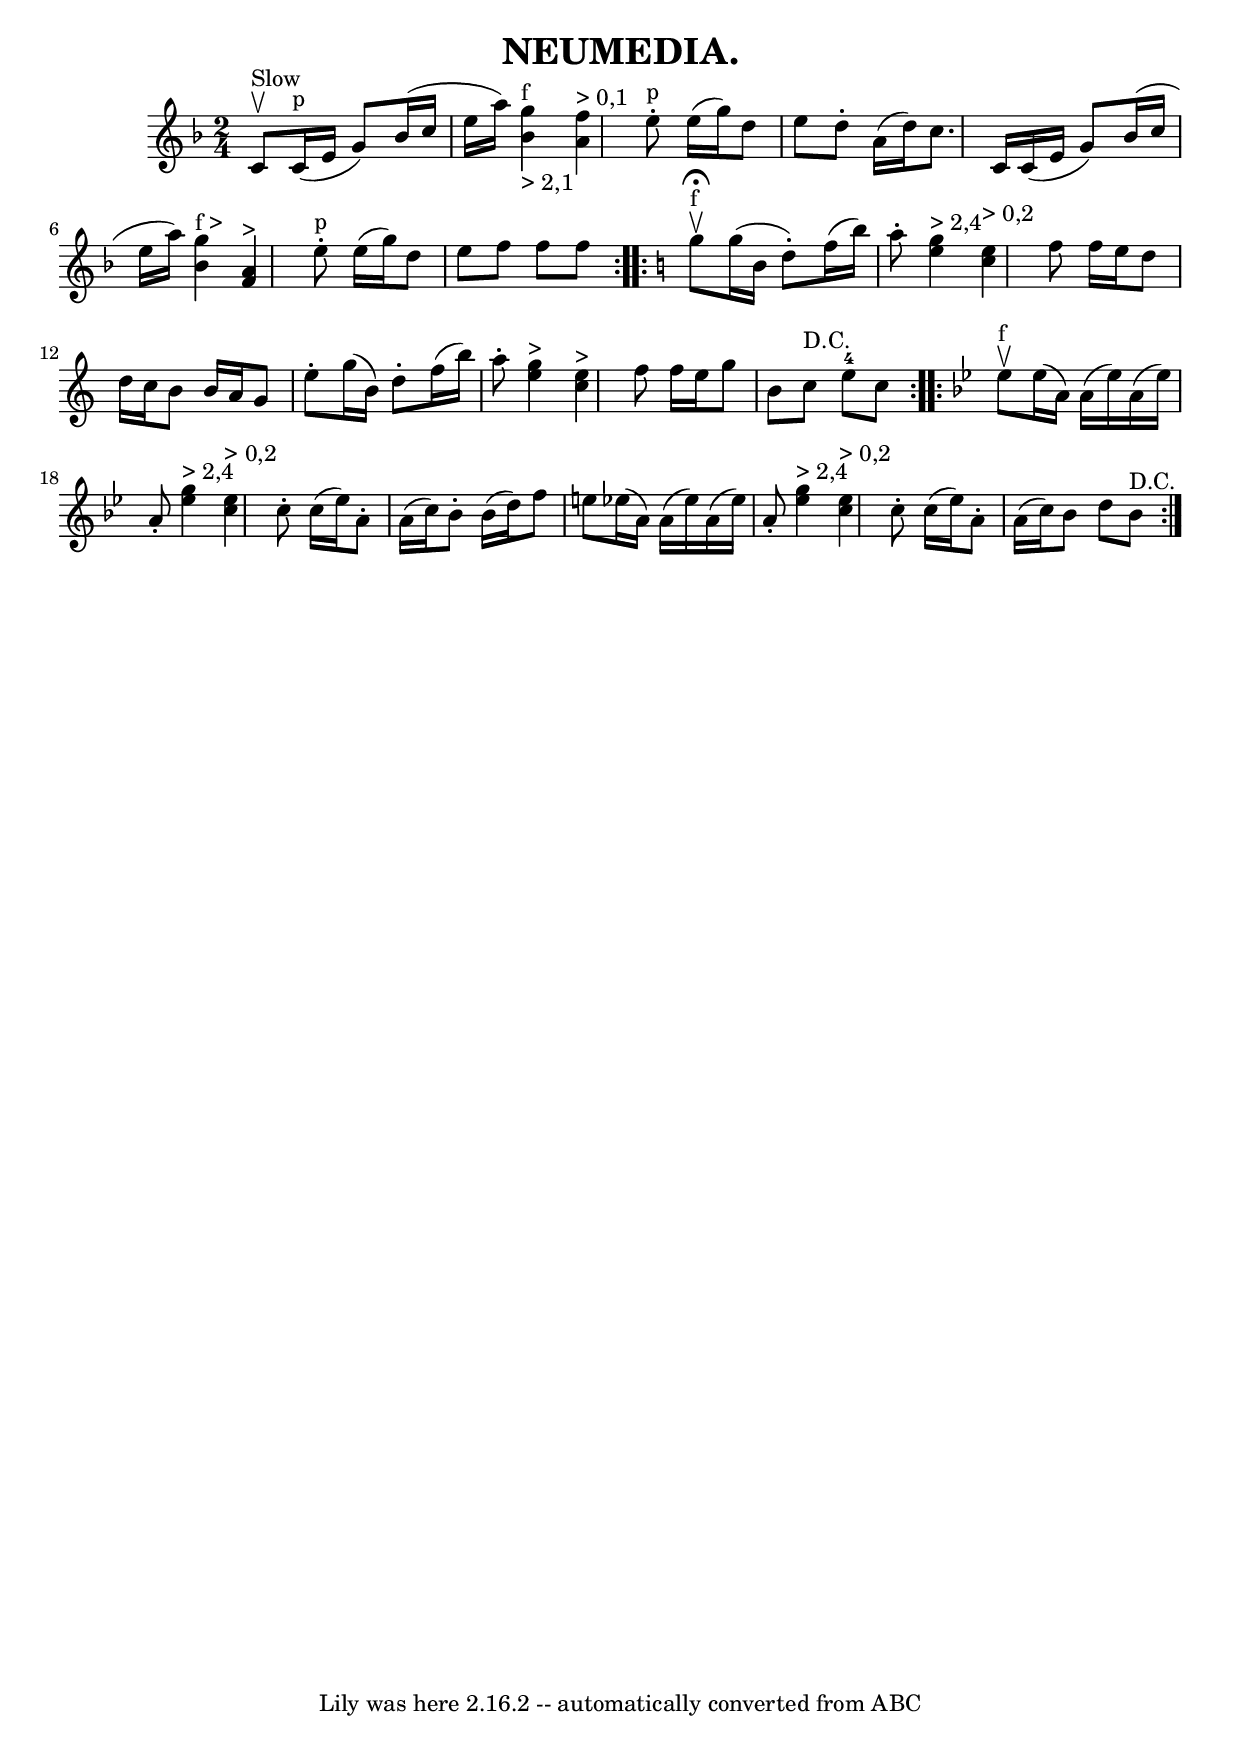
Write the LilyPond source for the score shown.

\version "2.16.2"
\include "Mammoth.ily"
\header {
  crossRefNumber = "21"
  footnotes = ""
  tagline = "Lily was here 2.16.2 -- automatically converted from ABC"
  title = "NEUMEDIA."

}
voicedefault =  {



  \repeat volta 2 {

    \time 2/4 
    \key f \major
    c'8^"Slow"^\upbow |
    c'16^"p"(e'16   
    g'8) bes'16 (c''16 e''16 a''16)   |
    << g''4 
       _"> 2,1"^"f" bes'4   >>   << f''4^"> 0,1" a'4   >> |
    e''8^"p"-. e''16 (g''16) d''8 e''8  |
    d''8 -. a'16 (
    d''16) c''8. c'16  |
    c'16 (e'16 g'8) bes'16 (
    c''16 e''16 a''16) |
    << g''4^"f >" bes'4   >>   << f'4 
				 ^">" a'4   >> |
    e''8^"p"-. e''16 (g''16) d''8 e''8  
    |
    f''8 f''8 f''8    
  }   
  \key c \major
  
  \repeat volta 2 {
    
    g''8^"f"^\fermata^\upbow |
    g''16 (b'16 d''8 -.) f''16 (
    b''16) a''8 -. |
    << g''4^"> 2,4" e''4   >>   << e''4 
				  ^"> 0,2" c''4   >> |
    f''8 f''16 e''16 d''8 d''16    
    c''16  |
    b'8 b'16 a'16 g'8 e''8 -. |
    g''16 (
    b'16) d''8 -. f''16 (b''16) a''8 -. |
    << g''4^">"   
       e''4   >>   << e''4^">" c''4   >> |
    f''8 f''16 e''16    
    g''8 b'8  |
    c''8^"D.C." e''8-4 c''8    
  }   
  \key bes \major  
  
  \repeat volta 2 {
    ees''8^"f"^\upbow |
    ees''16 (a'16)   
    a'16 (ees''16) a'16 (ees''16) a'8 -. |
    << ees''4^"> 2,4" g''4   >>   << ees''4^"> 0,2" c''4   >> |
    c''8 -.   
    c''16 (ees''16) a'8 -. a'16 (c''16) |
    bes'8 -.   
    bes'16 (d''16) f''8 e''8  |
    ees''!16 (a'16) a'16 
    (ees''16) a'16 (ees''16) a'8 -. |
    << ees''4^"> 2,4"   
       g''4   >>   << ees''4^"> 0,2" c''4   >> |
    c''8 -. c''16 (
    ees''16) a'8 -. a'16 (c''16) |
    bes'8 d''8 bes'8^"D.C." 
  }   

}

\score{
  <<

    \context Staff="default"
    {
      \voicedefault 
      
    }

  >>
  \layout {
    
  }
  \midi {
  }

}
